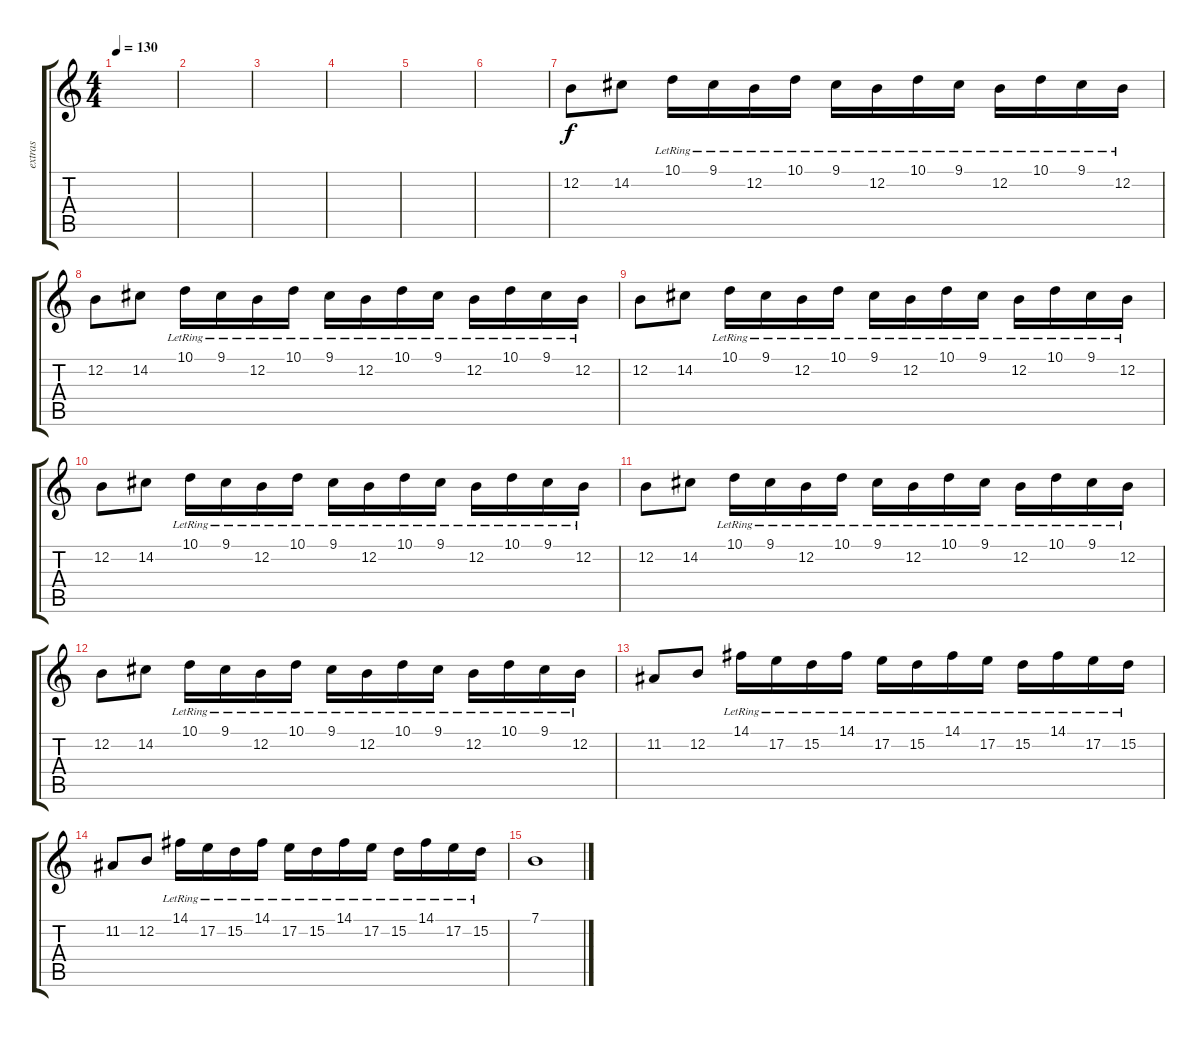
\track ("extras" "extras") {instrument acousticgrandpiano}
\staff {score tabs}
\tuning (E4 B3 G3 D3 A2 E2) {hide}
\ts (4 4)
\tempo 130
\clef g2
\ks c
|
|
|
|
|
|
12.2.8 14.2.8 10.1{lr}.16 9.1{lr}.16 12.2{lr}.16 10.1{lr}.16 9.1{lr}.16 12.2{lr}.16 10.1{lr}.16 9.1{lr}.16 12.2{lr}.16 10.1{lr}.16 9.1{lr}.16 12.2{lr}.16 |
12.2.8 14.2.8 10.1{lr}.16 9.1{lr}.16 12.2{lr}.16 10.1{lr}.16 9.1{lr}.16 12.2{lr}.16 10.1{lr}.16 9.1{lr}.16 12.2{lr}.16 10.1{lr}.16 9.1{lr}.16 12.2{lr}.16 |
12.2.8 14.2.8 10.1{lr}.16 9.1{lr}.16 12.2{lr}.16 10.1{lr}.16 9.1{lr}.16 12.2{lr}.16 10.1{lr}.16 9.1{lr}.16 12.2{lr}.16 10.1{lr}.16 9.1{lr}.16 12.2{lr}.16 |
12.2.8 14.2.8 10.1{lr}.16 9.1{lr}.16 12.2{lr}.16 10.1{lr}.16 9.1{lr}.16 12.2{lr}.16 10.1{lr}.16 9.1{lr}.16 12.2{lr}.16 10.1{lr}.16 9.1{lr}.16 12.2{lr}.16 |
12.2.8 14.2.8 10.1{lr}.16 9.1{lr}.16 12.2{lr}.16 10.1{lr}.16 9.1{lr}.16 12.2{lr}.16 10.1{lr}.16 9.1{lr}.16 12.2{lr}.16 10.1{lr}.16 9.1{lr}.16 12.2{lr}.16 |
12.2.8 14.2.8 10.1{lr}.16 9.1{lr}.16 12.2{lr}.16 10.1{lr}.16 9.1{lr}.16 12.2{lr}.16 10.1{lr}.16 9.1{lr}.16 12.2{lr}.16 10.1{lr}.16 9.1{lr}.16 12.2{lr}.16 |
11.2.8 12.2.8 14.1{lr}.16 17.2{lr}.16 15.2{lr}.16 14.1{lr}.16 17.2{lr}.16 15.2{lr}.16 14.1{lr}.16 17.2{lr}.16 15.2{lr}.16 14.1{lr}.16 17.2{lr}.16 15.2{lr}.16 |
11.2.8 12.2.8 14.1{lr}.16 17.2{lr}.16 15.2{lr}.16 14.1{lr}.16 17.2{lr}.16 15.2{lr}.16 14.1{lr}.16 17.2{lr}.16 15.2{lr}.16 14.1{lr}.16 17.2{lr}.16 15.2{lr}.16 |
7.1.1
